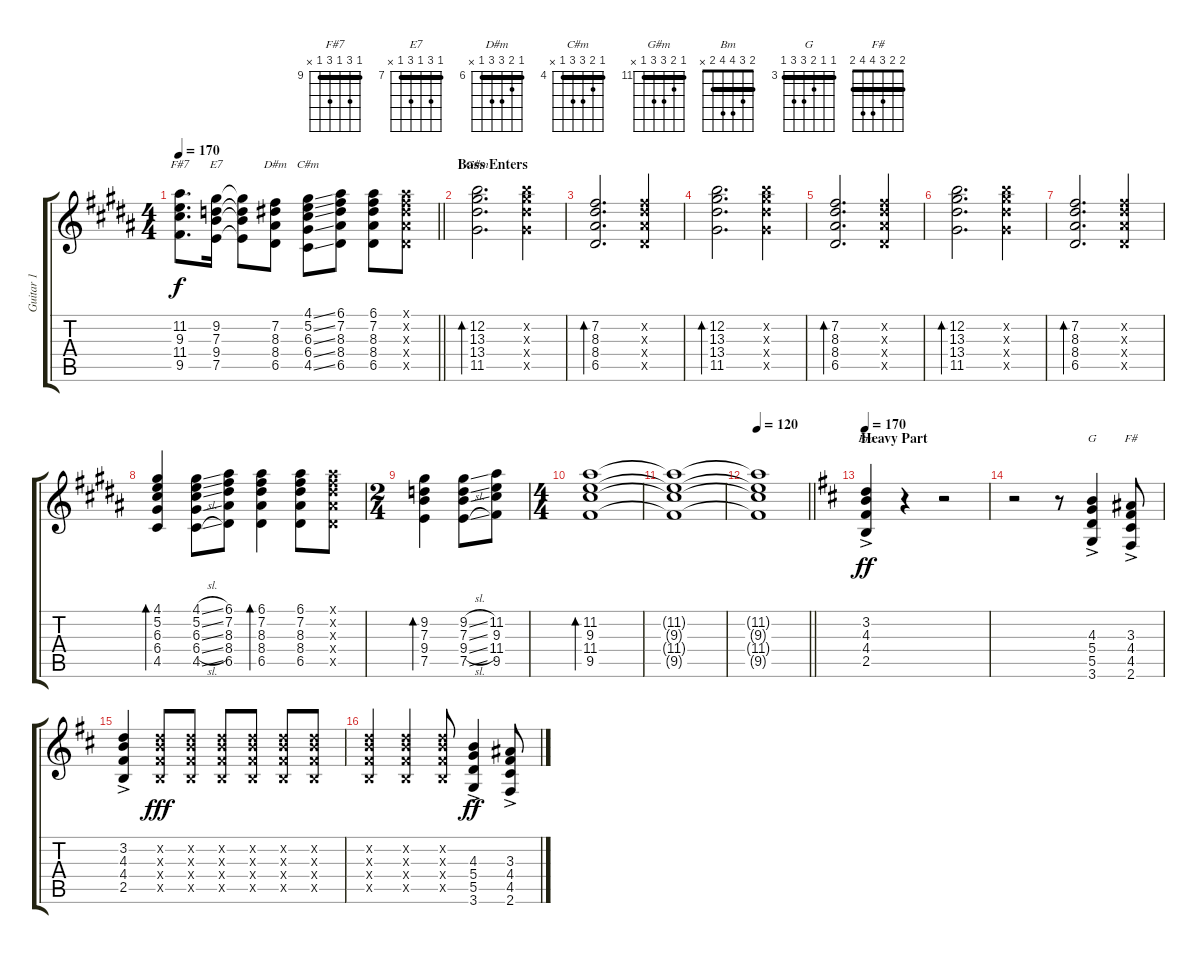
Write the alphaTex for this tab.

\track ("Guitar 1" "Guitar 1") {instrument overdrivenguitar}
\staff {score tabs}
\tuning (E4 B3 G3 D3 A2 E2) {hide}
\chord ("F#7" 9 11 9 11 9 x) {firstfret 9 barre 9}
\chord ("E7" 7 9 7 9 7 x) {firstfret 7 barre 7}
\chord ("D#m" 6 7 8 8 6 x) {firstfret 6 barre 6}
\chord ("C#m" 4 5 6 6 4 x) {firstfret 4 barre 4}
\chord ("G#m" 11 12 13 13 11 x) {firstfret 11 barre 11}
\chord ("Bm" 2 3 4 4 2 x) {barre 2}
\chord ("G" 3 3 4 5 5 3) {firstfret 3 barre 3}
\chord ("F#" 2 2 3 4 4 2) {barre 2}
\ts (4 4)
\tempo 170
\clef g2
\barLineRight lightlight
\ks b
(11.2 9.3 11.4 9.5).8{d ch "F#7" dy f} (9.2 7.3 9.4 7.5).16{ch "E7"} (9.2{t} 7.3{t} 9.4{t} 7.5{t}).8 (7.2 8.3 8.4 6.5).8{ch "D#m"} (4.1{ss} 5.2{ss} 6.3{ss} 6.4{ss} 4.5{ss}).8{ch "C#m"} (6.1 7.2 8.3 8.4 6.5).8 (6.1 7.2 8.3 8.4 6.5).8 (6.1{x} 7.2{x} 8.3{x} 8.4{x} 6.5{x}).8 |
\section ("" "Bass Enters")
(12.2 13.3 13.4 11.5).2{d bd 120 ch "G#m"} (12.2{x} 13.3{x} 13.4{x} 11.5{x}).4 |
(7.2 8.3 8.4 6.5).2{d bd 120} (7.2{x} 8.3{x} 8.4{x} 6.5{x}).4 |
(12.2 13.3 13.4 11.5).2{d bd 120} (12.2{x} 13.3{x} 13.4{x} 11.5{x}).4 |
(7.2 8.3 8.4 6.5).2{d bd 120} (7.2{x} 8.3{x} 8.4{x} 6.5{x}).4 |
(12.2 13.3 13.4 11.5).2{d bd 120} (12.2{x} 13.3{x} 13.4{x} 11.5{x}).4 |
(7.2 8.3 8.4 6.5).2{d bd 120} (7.2{x} 8.3{x} 8.4{x} 6.5{x}).4 |
(4.1 5.2 6.3 6.4 4.5).4{bd 120} (4.1{sl} 5.2{sl} 6.3{sl} 6.4{sl} 4.5{sl}).8 (6.1 7.2 8.3 8.4 6.5).8 (6.1 7.2 8.3 8.4 6.5).4{bd 120} (6.1 7.2 8.3 8.4 6.5).8 (6.1{x} 7.2{x} 8.3{x} 8.4{x} 6.5{x}).8 |
\ts (2 4)
(9.2 7.3 9.4 7.5).4{bd 120} (9.2{sl} 7.3{sl} 9.4{sl} 7.5{sl}).8 (11.2 9.3 11.4 9.5).8 |
\ts (4 4)
(11.2 9.3 11.4 9.5).1{bd 240} |
(11.2{t} 9.3{t} 11.4{t} 9.5{t}).1 |
\tempo 120
\barLineRight lightlight
(11.2{t} 9.3{t} 11.4{t} 9.5{t}).1 |
\section ("" "Heavy Part")
\tempo 170
\ks d
(3.2 4.3 4.4 2.5{ac}).4{ch "Bm" dy ff instrument distortionguitar} r.4 r.2 |
r.2 r.8 (4.3 5.4 5.5 3.6{ac}).4{ch "G"} (3.3 4.4 4.5 2.6{ac}).8{ch "F#"} |
(3.2 4.3 4.4 2.5{ac}).4 (3.2{x} 4.3{x} 4.4{x} 2.5{x}).8{dy fff} (3.2{x} 4.3{x} 4.4{x} 2.5{x}).8 (3.2{x} 4.3{x} 4.4{x} 2.5{x}).8 (3.2{x} 4.3{x} 4.4{x} 2.5{x}).8 (3.2{x} 4.3{x} 4.4{x} 2.5{x}).8 (3.2{x} 4.3{x} 4.4{x} 2.5{x}).8 |
(3.2{x} 4.3{x} 4.4{x} 2.5{x}).4 (3.2{x} 4.3{x} 4.4{x} 2.5{x}).4 (3.2{x} 4.3{x} 4.4{x} 2.5{x}).8 (4.3 5.4 5.5 3.6{ac}).4{dy ff} (3.3 4.4 4.5 2.6{ac}).8
